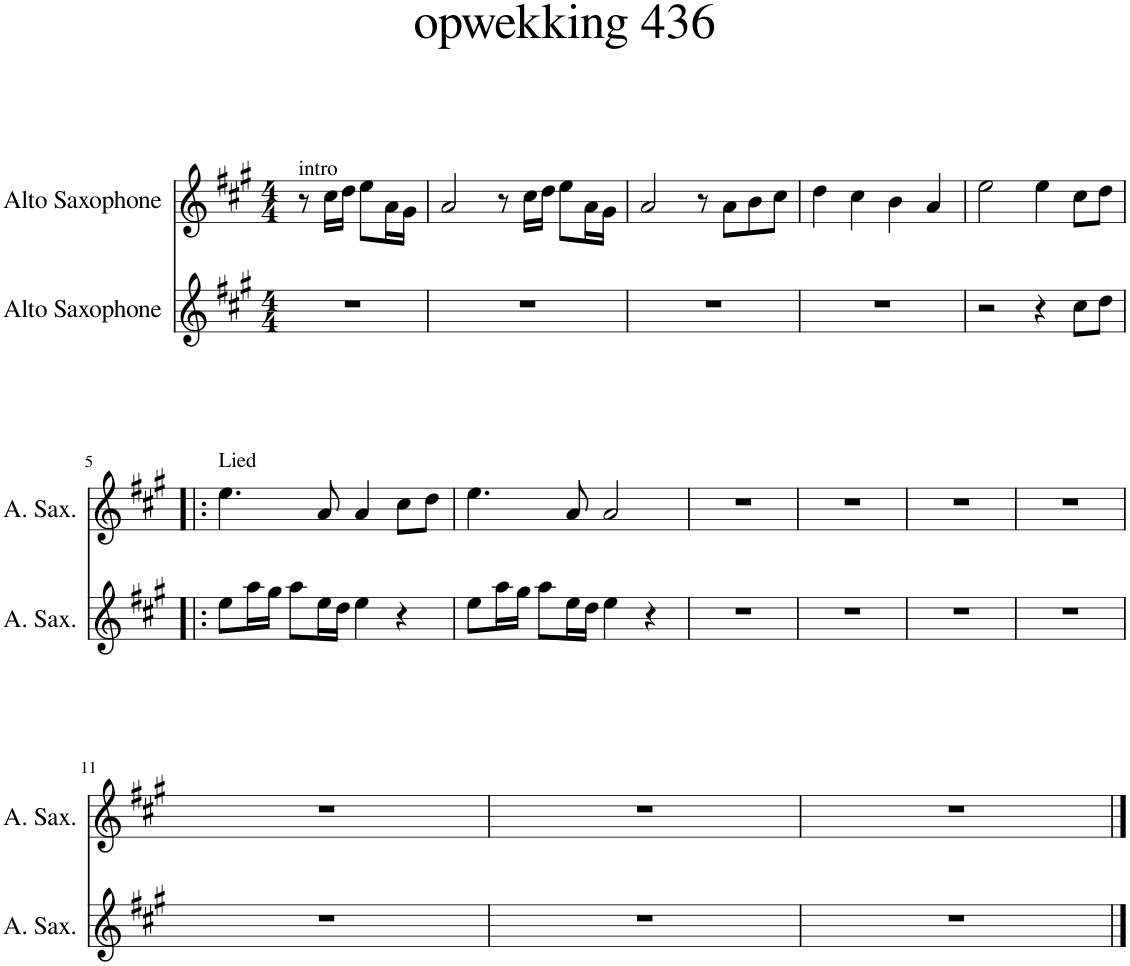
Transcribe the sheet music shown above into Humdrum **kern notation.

**kern	**kern
*part2	*part1
*staff2	*staff1
*I"Alto Saxophone	*I"Alto Saxophone
*I'A. Sax.	*I'A. Sax.
*clefG2	*clefG2
*Trd5c9	*Trd5c9
*k[f#c#g#]	*k[f#c#g#]
*M4/4	*M4/4
=	=
!	!LO:TX:a:t=intro
1r	8r
.	16cc#\LL
.	16dd\JJ
.	8ee\L
.	16a\L
.	16g#\JJ
.	2ryy
=1	=1
1r	2a/
.	8r
.	16cc#\LL
.	16dd\JJ
.	8ee\L
.	16a\L
.	16g#\JJ
=2	=2
1r	2a/
.	8r
.	8a\L
.	8b\
.	8cc#\J
=3	=3
1r	4dd\
.	4cc#\
.	4b\
.	4a/
=4	=4
2r	2ee\
4r	4ee\
8cc#\L	8cc#\L
8dd\J	8dd\J
!!LO:LB:g=z
=5!|:	=5!|:
!	!LO:TX:a:t=Lied
8ee\L	4.ee\
16aa\L	.
16gg#\JJ	.
8aa\L	.
16ee\L	8a/
16dd\JJ	.
4ee\	4a/
4r	8cc#\L
.	8dd\J
=6	=6
8ee\L	4.ee\
16aa\L	.
16gg#\JJ	.
8aa\L	.
16ee\L	8a/
16dd\JJ	.
4ee\	2a/
4r	.
=7	=7
1r	1r
=8	=8
1r	1r
=9	=9
1r	1r
=10	=10
1r	1r
!!LO:LB:g=z
=11	=11
1r	1r
=12	=12
1r	1r
=13	=13
1r	1r
==	==
*-	*-
